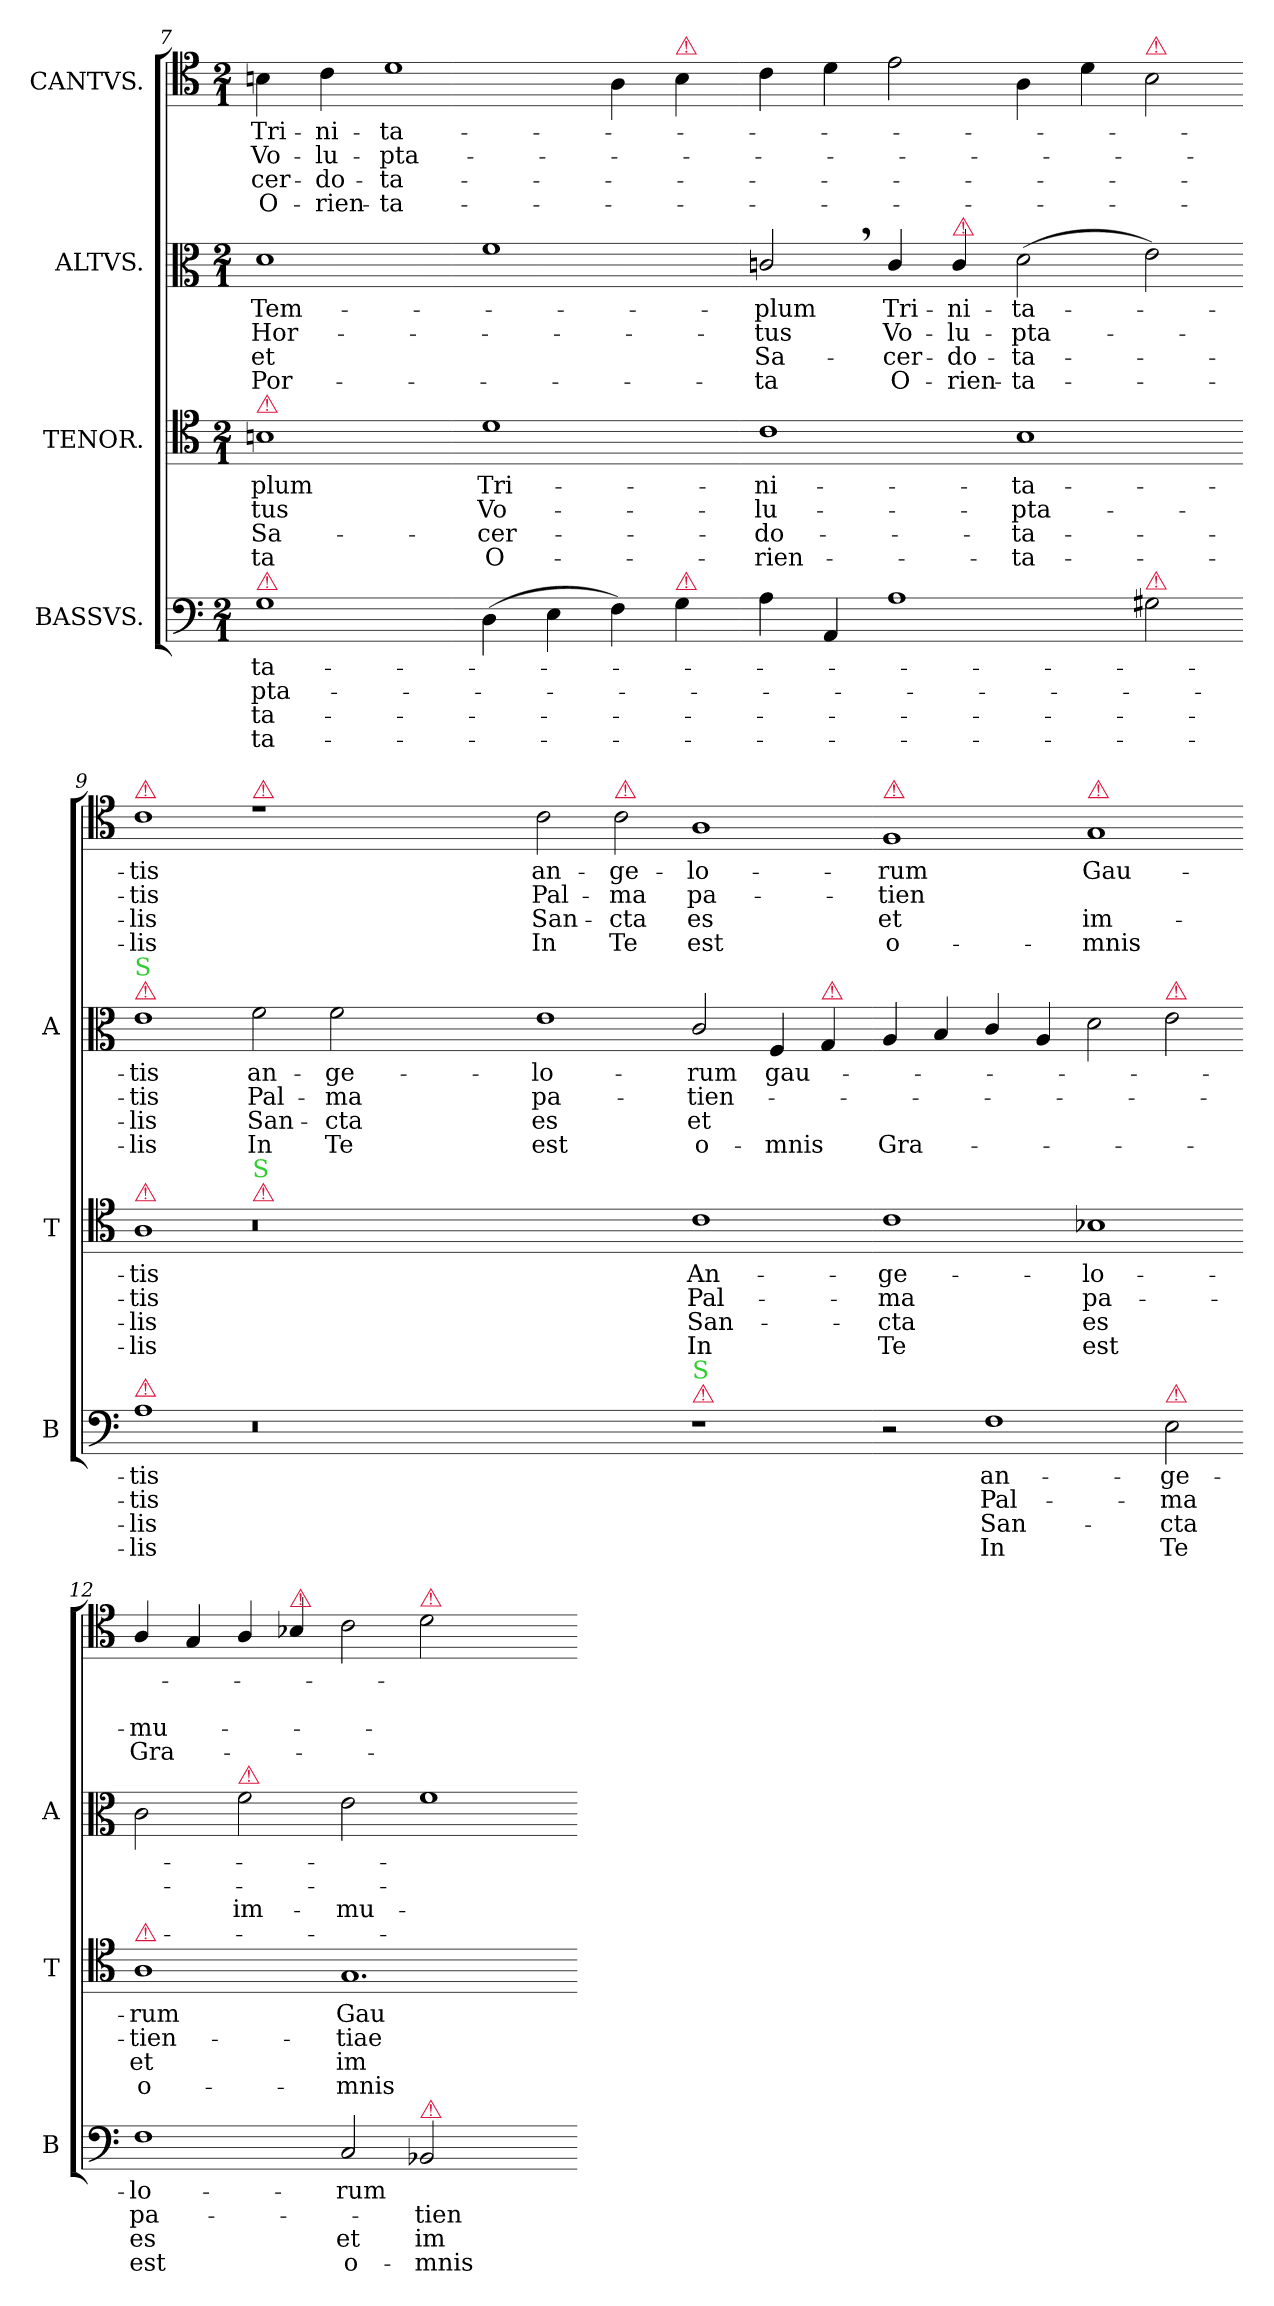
**kern	**text	**text	**text	**text	**kern	**text	**text	**text	**text	**kern	**text	**text	**text	**text	**kern	**text	**text	**text	**text
*part4	*part4	*part4	*part4	*part4	*part3	*part3	*part3	*part3	*part3	*part2	*part2	*part2	*part2	*part2	*part1	*part1	*part1	*part1	*part1
*staff4	*staff4	*staff4	*staff4	*staff4	*staff3	*staff3	*staff3	*staff3	*staff3	*staff2	*staff2	*staff2	*staff2	*staff2	*staff1	*staff1	*staff1	*staff1	*staff1
*I"BASSVS.	*	*	*	*	*I"TENOR.	*	*	*	*	*I"ALTVS.	*	*	*	*	*I"CANTVS.	*	*	*	*
*I'B	*	*	*	*	*I'T	*	*	*	*	*I'A	*	*	*	*	*	*	*	*	*
*clefF4	*	*	*	*	*clefC4	*	*	*	*	*clefC3	*	*	*	*	*clefC4	*	*	*	*
*k[]	*	*	*	*	*k[]	*	*	*	*	*k[]	*	*	*	*	*k[]	*	*	*	*
*M2/1	*	*	*	*	*M2/1	*	*	*	*	*M2/1	*	*	*	*	*M2/1	*	*	*	*
=7	=7	=7	=7	=7	=7	=7	=7	=7	=7	=7	=7	=7	=7	=7	=7	=7	=7	=7	=7
!	!	!	!	!	!LO:TX:a:color=crimson:t=⚠	!	!	!	!	!	!	!	!	!	!	!	!	!	!
!LO:TX:a:color=crimson:t=⚠	!	!	!	!	!	!	!	!	!	!	!	!	!	!	!	!	!	!	!
1G	ta-	pta-	-ta-	-ta-	1Bn	-plum	-tus	Sa-	-ta	1d	Tem-	Hor-	et	Por-	4Bn\	Tri-	Vo-	-cer-	O-
.	.	.	.	.	.	.	.	.	.	.	.	.	.	.	4c\	-ni-	-lu-	-do-	-rien-
.	.	.	.	.	.	.	.	.	.	.	.	.	.	.	1d	-ta-	-pta-	-ta-	-ta-
(>4D\	.	.	.	.	1d	Tri-	Vo-	-cer-	O-	1f	.	.	.	.	.	.	.	.	.
4E\	.	.	.	.	.	.	.	.	.	.	.	.	.	.	.	.	.	.	.
4F\)	.	.	.	.	.	.	.	.	.	.	.	.	.	.	4A\	.	.	.	.
!	!	!	!	!	!	!	!	!	!	!	!	!	!	!	!LO:TX:a:color=crimson:t=⚠	!	!	!	!
!LO:TX:a:color=crimson:t=⚠	!	!	!	!	!	!	!	!	!	!	!	!	!	!	!	!	!	!	!
4G\	.	.	.	.	.	.	.	.	.	.	.	.	.	.	4B\	.	.	.	.
=8-	=8-	=8-	=8-	=8-	=8-	=8-	=8-	=8-	=8-	=8-	=8-	=8-	=8-	=8-	=8-	=8-	=8-	=8-	=8-
4A\	.	.	.	.	1c	-ni-	-lu-	-do-	-rien-	2cn,/	-plum	-tus	Sa-	-ta	4c\	.	.	.	.
4AA/	.	.	.	.	.	.	.	.	.	.	.	.	.	.	4d\	.	.	.	.
1A	.	.	.	.	.	.	.	.	.	4c/	Tri-	Vo-	-cer-	O-	2e\	.	.	.	.
!	!	!	!	!	!	!	!	!	!	!LO:TX:a:color=crimson:t=⚠	!	!	!	!	!	!	!	!	!
.	.	.	.	.	.	.	.	.	.	4c/	-ni-	-lu-	-do-	-rien-	.	.	.	.	.
.	.	.	.	.	1B	-ta-	-pta-	-ta-	-ta-	(>2d\	-ta-	-pta-	-ta-	-ta-	4A\	.	.	.	.
.	.	.	.	.	.	.	.	.	.	.	.	.	.	.	4d\	.	.	.	.
!	!	!	!	!	!	!	!	!	!	!	!	!	!	!	!LO:TX:a:color=crimson:t=⚠	!	!	!	!
!LO:TX:a:color=crimson:t=⚠	!	!	!	!	!	!	!	!	!	!	!	!	!	!	!	!	!	!	!
2G#X\	.	.	.	.	.	.	.	.	.	2e\)	.	.	.	.	2B\	.	.	.	.
=9-	=9-	=9-	=9-	=9-	=9-	=9-	=9-	=9-	=9-	=9-	=9-	=9-	=9-	=9-	=9-	=9-	=9-	=9-	=9-
!	!	!	!	!	!	!	!	!	!	!	!	!	!	!	!LO:TX:a:color=crimson:t=⚠	!	!	!	!
!	!	!	!	!	!	!	!	!	!	!LO:TX:a:color=crimson:t=⚠	!	!	!	!	!	!	!	!	!
!	!	!	!	!	!	!	!	!	!	!LO:TX:a:color=limegreen:t=S	!	!	!	!	!	!	!	!	!
!	!	!	!	!	!LO:TX:a:color=crimson:t=⚠	!	!	!	!	!	!	!	!	!	!	!	!	!	!
!LO:TX:a:color=crimson:t=⚠	!	!	!	!	!	!	!	!	!	!	!	!	!	!	!	!	!	!	!
1A	-tis	-tis	-lis	-lis	1A	-tis	tis	lis	lis	1e	-tis	-tis	-lis	-lis	1c	-tis	-tis	-lis	-lis
!	!	!	!	!	!	!	!	!	!	!	!	!	!	!	!LO:TX:a:color=crimson:t=⚠	!	!	!	!
!	!	!	!	!	!LO:TX:a:color=crimson:t=⚠	!	!	!	!	!	!	!	!	!	!	!	!	!	!
!	!	!	!	!	!LO:TX:a:color=limegreen:t=S	!	!	!	!	!	!	!	!	!	!	!	!	!	!
0r	.	.	.	.	0r	.	.	.	.	2f\	an-	Pal-	San-	In	1re	.	.	.	.
.	.	.	.	.	.	.	.	.	.	2f\	-ge-	-ma	-cta	Te	.	.	.	.	.
.	.	.	.	.	.	.	.	.	.	1ryy	.	.	.	.	1ryy	.	.	.	.
=10-	=10-	=10-	=10-	=10-	=10-	=10-	=10-	=10-	=10-	=10-	=10-	=10-	=10-	=10-	=10-	=10-	=10-	=10-	=10-
1ryy	.	.	.	.	1ryy	.	.	.	.	1e	-lo-	pa-	es	est	2c\	an-	Pal-	San-	In
!	!	!	!	!	!	!	!	!	!	!	!	!	!	!	!LO:TX:a:color=crimson:t=⚠	!	!	!	!
.	.	.	.	.	.	.	.	.	.	.	.	.	.	.	2c\	-ge-	-ma	-cta	Te
!LO:TX:a:color=crimson:t=⚠	!	!	!	!	!	!	!	!	!	!	!	!	!	!	!	!	!	!	!
!LO:TX:a:color=limegreen:t=S	!	!	!	!	!	!	!	!	!	!	!	!	!	!	!	!	!	!	!
1r	.	.	.	.	1c	An-	Pal-	San-	In	2c/	-rum	-tien-	et	o-	1A	-lo-	pa-	es	est
.	.	.	.	.	.	.	.	.	.	4F/	gau-	.	.	-mnis	.	.	.	.	.
!	!	!	!	!	!	!	!	!	!	!LO:TX:a:color=crimson:t=⚠	!	!	!	!	!	!	!	!	!
.	.	.	.	.	.	.	.	.	.	4G/	.	.	.	.	.	.	.	.	.
=11-	=11-	=11-	=11-	=11-	=11-	=11-	=11-	=11-	=11-	=11-	=11-	=11-	=11-	=11-	=11-	=11-	=11-	=11-	=11-
!	!	!	!	!	!	!	!	!	!	!	!	!	!	!	!LO:TX:a:color=crimson:t=⚠	!	!	!	!
2r	.	.	.	.	1c	-ge-	-ma	-cta	Te	4A/	.	.	.	Gra-	1F	-rum	-tien	et	o-
.	.	.	.	.	.	.	.	.	.	4B/	.	.	.	.	.	.	.	.	.
1F	an-	Pal-	San-	In	.	.	.	.	.	4c/	.	.	.	.	.	.	.	.	.
.	.	.	.	.	.	.	.	.	.	4A/	.	.	.	.	.	.	.	.	.
!	!	!	!	!	!	!	!	!	!	!	!	!	!	!	!LO:TX:a:color=crimson:t=⚠	!	!	!	!
.	.	.	.	.	1B-X	-lo-	pa-	es	est	2d\	.	.	.	.	1G	Gau-	.	im-	-mnis
!	!	!	!	!	!	!	!	!	!	!LO:TX:a:color=crimson:t=⚠	!	!	!	!	!	!	!	!	!
!LO:TX:a:color=crimson:t=⚠	!	!	!	!	!	!	!	!	!	!	!	!	!	!	!	!	!	!	!
2E\	-ge-	-ma	-cta	Te	.	.	.	.	.	2e\	.	.	.	.	.	.	.	.	.
=12-	=12-	=12-	=12-	=12-	=12-	=12-	=12-	=12-	=12-	=12-	=12-	=12-	=12-	=12-	=12-	=12-	=12-	=12-	=12-
!	!	!	!	!	!LO:TX:a:color=crimson:t=⚠	!	!	!	!	!	!	!	!	!	!	!	!	!	!
1F	-lo-	pa-	es	est	1A	-rum	-tien-	et	o-	2c\	.	.	.	.	4A/	.	.	-mu-	Gra-
.	.	.	.	.	.	.	.	.	.	.	.	.	.	.	4G/	.	.	.	.
!	!	!	!	!	!	!	!	!	!	!LO:TX:a:color=crimson:t=⚠	!	!	!	!	!	!	!	!	!
.	.	.	.	.	.	.	.	.	.	2f\	.	.	im-	.	4A/	.	.	.	.
!	!	!	!	!	!	!	!	!	!	!	!	!	!	!	!LO:TX:a:color=crimson:t=⚠	!	!	!	!
.	.	.	.	.	.	.	.	.	.	.	.	.	.	.	4B-X/	.	.	.	.
2C/	-rum	.	et	o-	1.G	Gau-	-tiae	im-	-mnis	2e\	.	.	-mu-	.	2c\	.	.	.	.
!	!	!	!	!	!	!	!	!	!	!	!	!	!	!	!LO:TX:a:color=crimson:t=⚠	!	!	!	!
!LO:TX:a:color=crimson:t=⚠	!	!	!	!	!	!	!	!	!	!	!	!	!	!	!	!	!	!	!
2BB-X/	.	-tien-	im-	-mnis	.	.	.	.	.	1f\	.	.	.	.	2d\	.	.	.	.
2ryy	.	.	.	.	.	.	.	.	.	.	.	.	.	.	2ryy	.	.	.	.
=-	=-	=-	=-	=-	=-	=-	=-	=-	=-	=-	=-	=-	=-	=-	=-	=-	=-	=-	=-
*-	*-	*-	*-	*-	*-	*-	*-	*-	*-	*-	*-	*-	*-	*-	*-	*-	*-	*-	*-
